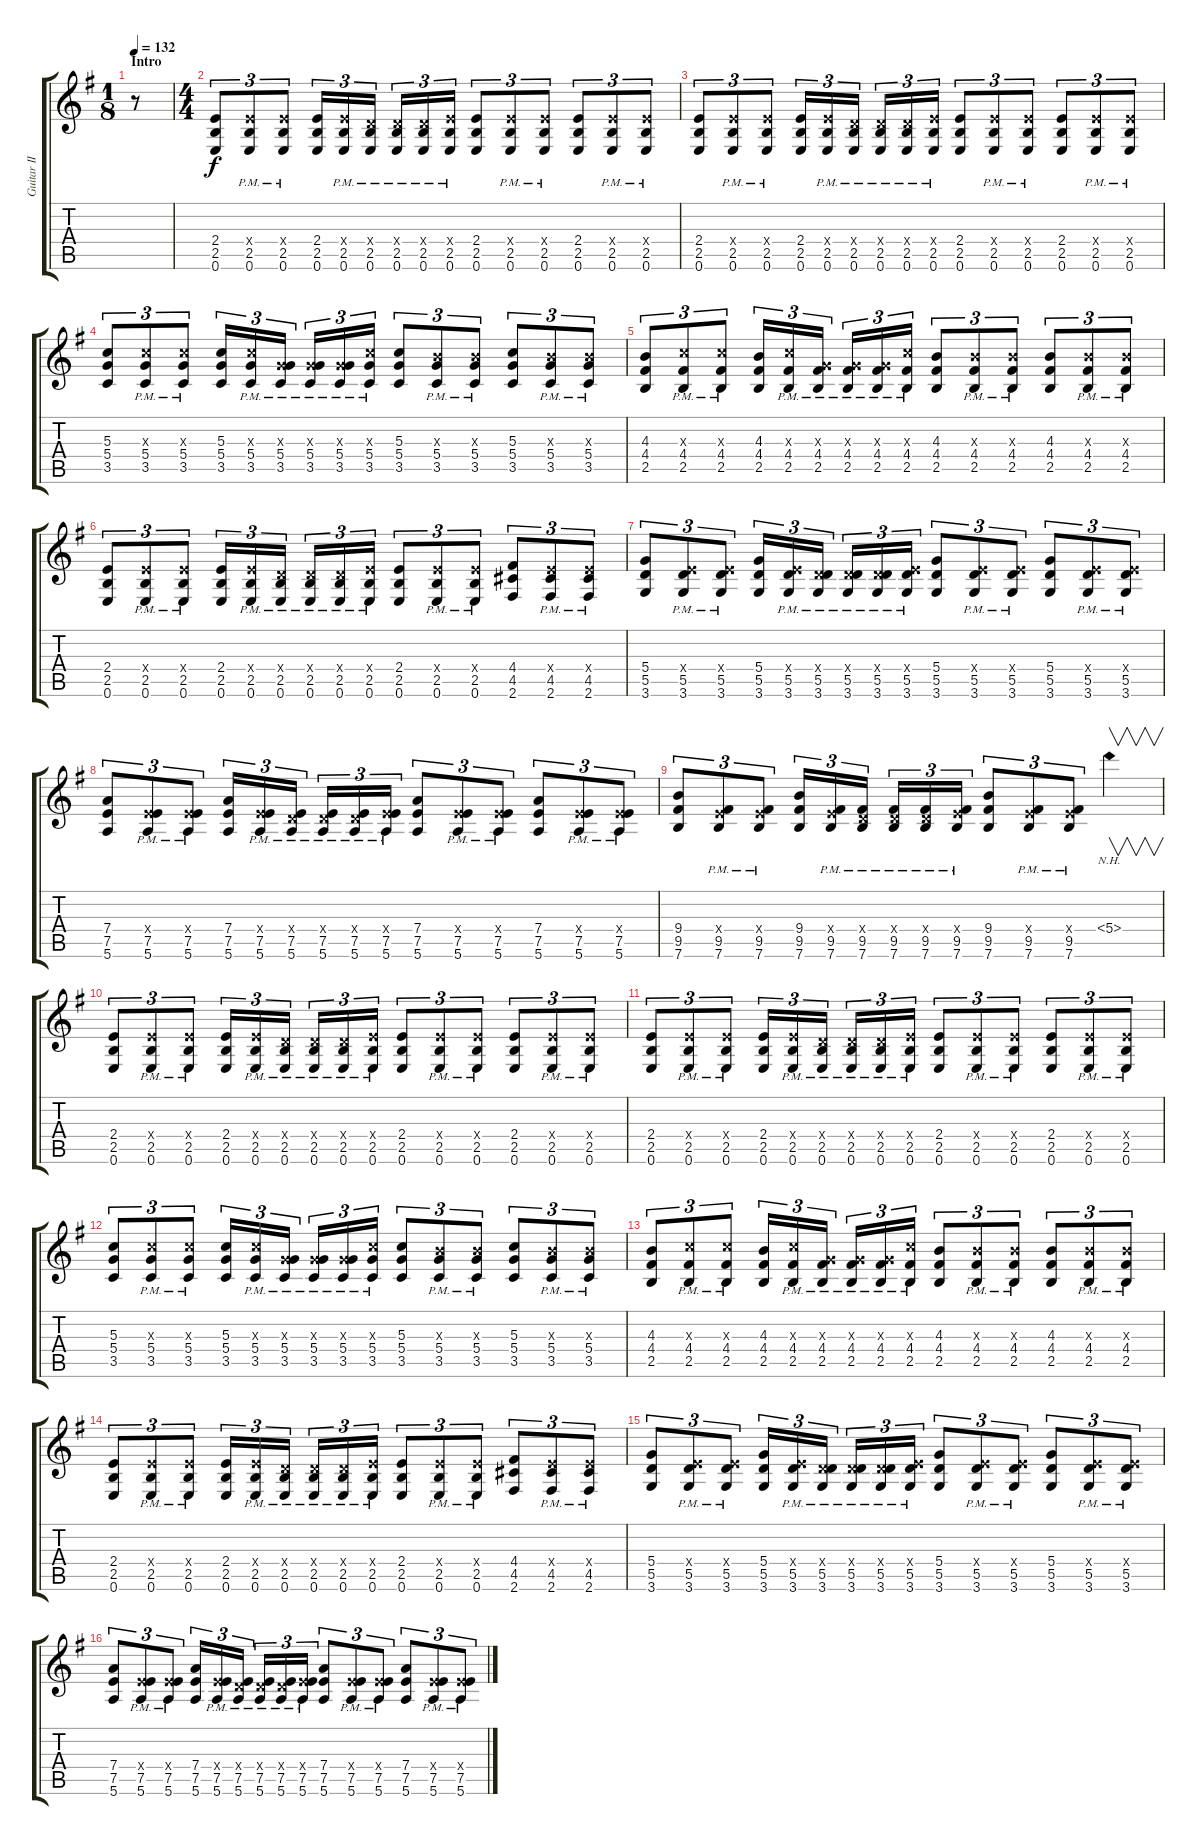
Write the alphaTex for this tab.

\track ("Guitar II - Ad Sluijter" "Guitar II ") {instrument distortionguitar}
\staff {score tabs}
\tuning (E4 B3 G3 D3 A2 E2) {hide}
\ts (1 8)
\section ("" "Intro")
\tempo 132
\clef g2
\ks g
r.8{dy f instrument distortionguitar} |
\ts (4 4)
(2.4 2.5 0.6).8{tu (3 2)} (2.4{x} 2.5{pm} 0.6{pm}).8{tu (3 2)} (2.4{x} 2.5{pm} 0.6{pm}).8{tu (3 2)} (2.4 2.5 0.6).16{tu (3 2)} (2.4{x} 2.5{pm} 0.6{pm}).16{tu (3 2)} (0.4{x} 2.5{pm} 0.6{pm}).16{tu (3 2)} (0.4{x} 2.5{pm} 0.6{pm}).16{tu (3 2)} (0.4{x} 2.5{pm} 0.6{pm}).16{tu (3 2)} (2.4{x} 2.5{pm} 0.6{pm}).16{tu (3 2)} (2.4 2.5 0.6).8{tu (3 2)} (2.4{x} 2.5{pm} 0.6{pm}).8{tu (3 2)} (2.4{x} 2.5{pm} 0.6{pm}).8{tu (3 2)} (2.4 2.5 0.6).8{tu (3 2)} (2.4{x} 2.5{pm} 0.6{pm}).8{tu (3 2)} (2.4{x} 2.5{pm} 0.6{pm}).8{tu (3 2)} |
(2.4 2.5 0.6).8{tu (3 2)} (2.4{x} 2.5{pm} 0.6{pm}).8{tu (3 2)} (2.4{x} 2.5{pm} 0.6{pm}).8{tu (3 2)} (2.4 2.5 0.6).16{tu (3 2)} (2.4{x} 2.5{pm} 0.6{pm}).16{tu (3 2)} (0.4{x} 2.5{pm} 0.6{pm}).16{tu (3 2)} (0.4{x} 2.5{pm} 0.6{pm}).16{tu (3 2)} (0.4{x} 2.5{pm} 0.6{pm}).16{tu (3 2)} (2.4{x} 2.5{pm} 0.6{pm}).16{tu (3 2)} (2.4 2.5 0.6).8{tu (3 2)} (2.4{x} 2.5{pm} 0.6{pm}).8{tu (3 2)} (2.4{x} 2.5{pm} 0.6{pm}).8{tu (3 2)} (2.4 2.5 0.6).8{tu (3 2)} (2.4{x} 2.5{pm} 0.6{pm}).8{tu (3 2)} (2.4{x} 2.5{pm} 0.6{pm}).8{tu (3 2)} |
(5.3 5.4 3.5).8{tu (3 2)} (5.3{x} 5.4{pm} 3.5{pm}).8{tu (3 2)} (5.3{x} 5.4{pm} 3.5{pm}).8{tu (3 2)} (5.3 5.4 3.5).16{tu (3 2)} (5.3{x} 5.4{pm} 3.5{pm}).16{tu (3 2)} (0.3{x} 5.4{pm} 3.5{pm}).16{tu (3 2)} (0.3{x} 5.4{pm} 3.5{pm}).16{tu (3 2)} (0.3{x} 5.4{pm} 3.5{pm}).16{tu (3 2)} (5.3{x} 5.4{pm} 3.5{pm}).16{tu (3 2)} (5.3 5.4 3.5).8{tu (3 2)} (4.3{x} 5.4{pm} 3.5{pm}).8{tu (3 2)} (4.3{x} 5.4{pm} 3.5{pm}).8{tu (3 2)} (5.3 5.4 3.5).8{tu (3 2)} (4.3{x} 5.4{pm} 3.5{pm}).8{tu (3 2)} (4.3{x} 5.4{pm} 3.5{pm}).8{tu (3 2)} |
(4.3 4.4 2.5).8{tu (3 2)} (5.3{x} 4.4{pm} 2.5{pm}).8{tu (3 2)} (5.3{x} 4.4{pm} 2.5{pm}).8{tu (3 2)} (4.3 4.4 2.5).16{tu (3 2)} (5.3{x} 4.4{pm} 2.5{pm}).16{tu (3 2)} (0.3{x} 4.4{pm} 2.5{pm}).16{tu (3 2)} (0.3{x} 4.4{pm} 2.5{pm}).16{tu (3 2)} (0.3{x} 4.4{pm} 2.5{pm}).16{tu (3 2)} (5.3{x} 4.4{pm} 2.5{pm}).16{tu (3 2)} (4.3 4.4 2.5).8{tu (3 2)} (4.3{x} 4.4{pm} 2.5{pm}).8{tu (3 2)} (4.3{x} 4.4{pm} 2.5{pm}).8{tu (3 2)} (4.3 4.4 2.5).8{tu (3 2)} (4.3{x} 4.4{pm} 2.5{pm}).8{tu (3 2)} (4.3{x} 4.4{pm} 2.5{pm}).8{tu (3 2)} |
(2.4 2.5 0.6).8{tu (3 2)} (2.4{x} 2.5{pm} 0.6{pm}).8{tu (3 2)} (2.4{x} 2.5{pm} 0.6{pm}).8{tu (3 2)} (2.4 2.5 0.6).16{tu (3 2)} (2.4{x} 2.5{pm} 0.6{pm}).16{tu (3 2)} (0.4{x} 2.5{pm} 0.6{pm}).16{tu (3 2)} (0.4{x} 2.5{pm} 0.6{pm}).16{tu (3 2)} (0.4{x} 2.5{pm} 0.6{pm}).16{tu (3 2)} (2.4{x} 2.5{pm} 0.6{pm}).16{tu (3 2)} (2.4 2.5 0.6).8{tu (3 2)} (2.4{x} 2.5{pm} 0.6{pm}).8{tu (3 2)} (2.4{x} 2.5{pm} 0.6{pm}).8{tu (3 2)} (4.4 4.5 2.6).8{tu (3 2)} (2.4{x} 4.5{pm} 2.6{pm}).8{tu (3 2)} (2.4{x} 4.5{pm} 2.6{pm}).8{tu (3 2)} |
(5.4 5.5 3.6).8{tu (3 2)} (2.4{x} 5.5{pm} 3.6{pm}).8{tu (3 2)} (2.4{x} 5.5{pm} 3.6{pm}).8{tu (3 2)} (5.4 5.5 3.6).16{tu (3 2)} (2.4{x} 5.5{pm} 3.6{pm}).16{tu (3 2)} (0.4{x} 5.5{pm} 3.6{pm}).16{tu (3 2)} (0.4{x} 5.5{pm} 3.6{pm}).16{tu (3 2)} (0.4{x} 5.5{pm} 3.6{pm}).16{tu (3 2)} (2.4{x} 5.5{pm} 3.6{pm}).16{tu (3 2)} (5.4 5.5 3.6).8{tu (3 2)} (2.4{x} 5.5{pm} 3.6{pm}).8{tu (3 2)} (2.4{x} 5.5{pm} 3.6{pm}).8{tu (3 2)} (5.4 5.5 3.6).8{tu (3 2)} (2.4{x} 5.5{pm} 3.6{pm}).8{tu (3 2)} (2.4{x} 5.5{pm} 3.6{pm}).8{tu (3 2)} |
(7.4 7.5 5.6).8{tu (3 2)} (2.4{x} 7.5{pm} 5.6{pm}).8{tu (3 2)} (2.4{x} 7.5{pm} 5.6{pm}).8{tu (3 2)} (7.4 7.5 5.6).16{tu (3 2)} (2.4{x} 7.5{pm} 5.6{pm}).16{tu (3 2)} (0.4{x} 7.5{pm} 5.6{pm}).16{tu (3 2)} (0.4{x} 7.5{pm} 5.6{pm}).16{tu (3 2)} (0.4{x} 7.5{pm} 5.6{pm}).16{tu (3 2)} (2.4{x} 7.5{pm} 5.6{pm}).16{tu (3 2)} (7.4 7.5 5.6).8{tu (3 2)} (2.4{x} 7.5{pm} 5.6{pm}).8{tu (3 2)} (2.4{x} 7.5{pm} 5.6{pm}).8{tu (3 2)} (7.4 7.5 5.6).8{tu (3 2)} (2.4{x} 7.5{pm} 5.6{pm}).8{tu (3 2)} (2.4{x} 7.5{pm} 5.6{pm}).8{tu (3 2)} |
(9.4 9.5 7.6).8{tu (3 2)} (2.4{x} 9.5{pm} 7.6{pm}).8{tu (3 2)} (2.4{x} 9.5{pm} 7.6{pm}).8{tu (3 2)} (9.4 9.5 7.6).16{tu (3 2)} (2.4{x} 9.5{pm} 7.6{pm}).16{tu (3 2)} (0.4{x} 9.5{pm} 7.6{pm}).16{tu (3 2)} (0.4{x} 9.5{pm} 7.6{pm}).16{tu (3 2)} (0.4{x} 9.5{pm} 7.6{pm}).16{tu (3 2)} (2.4{x} 9.5{pm} 7.6{pm}).16{tu (3 2)} (9.4 9.5 7.6).8{tu (3 2)} (2.4{x} 9.5{pm} 7.6{pm}).8{tu (3 2)} (2.4{x} 9.5{pm} 7.6{pm}).8{tu (3 2)} 5.4{nh}.4{v} |
(2.4 2.5 0.6).8{tu (3 2)} (2.4{x} 2.5{pm} 0.6{pm}).8{tu (3 2)} (2.4{x} 2.5{pm} 0.6{pm}).8{tu (3 2)} (2.4 2.5 0.6).16{tu (3 2)} (2.4{x} 2.5{pm} 0.6{pm}).16{tu (3 2)} (0.4{x} 2.5{pm} 0.6{pm}).16{tu (3 2)} (0.4{x} 2.5{pm} 0.6{pm}).16{tu (3 2)} (0.4{x} 2.5{pm} 0.6{pm}).16{tu (3 2)} (2.4{x} 2.5{pm} 0.6{pm}).16{tu (3 2)} (2.4 2.5 0.6).8{tu (3 2)} (2.4{x} 2.5{pm} 0.6{pm}).8{tu (3 2)} (2.4{x} 2.5{pm} 0.6{pm}).8{tu (3 2)} (2.4 2.5 0.6).8{tu (3 2)} (2.4{x} 2.5{pm} 0.6{pm}).8{tu (3 2)} (2.4{x} 2.5{pm} 0.6{pm}).8{tu (3 2)} |
(2.4 2.5 0.6).8{tu (3 2)} (2.4{x} 2.5{pm} 0.6{pm}).8{tu (3 2)} (2.4{x} 2.5{pm} 0.6{pm}).8{tu (3 2)} (2.4 2.5 0.6).16{tu (3 2)} (2.4{x} 2.5{pm} 0.6{pm}).16{tu (3 2)} (0.4{x} 2.5{pm} 0.6{pm}).16{tu (3 2)} (0.4{x} 2.5{pm} 0.6{pm}).16{tu (3 2)} (0.4{x} 2.5{pm} 0.6{pm}).16{tu (3 2)} (2.4{x} 2.5{pm} 0.6{pm}).16{tu (3 2)} (2.4 2.5 0.6).8{tu (3 2)} (2.4{x} 2.5{pm} 0.6{pm}).8{tu (3 2)} (2.4{x} 2.5{pm} 0.6{pm}).8{tu (3 2)} (2.4 2.5 0.6).8{tu (3 2)} (2.4{x} 2.5{pm} 0.6{pm}).8{tu (3 2)} (2.4{x} 2.5{pm} 0.6{pm}).8{tu (3 2)} |
(5.3 5.4 3.5).8{tu (3 2)} (5.3{x} 5.4{pm} 3.5{pm}).8{tu (3 2)} (5.3{x} 5.4{pm} 3.5{pm}).8{tu (3 2)} (5.3 5.4 3.5).16{tu (3 2)} (5.3{x} 5.4{pm} 3.5{pm}).16{tu (3 2)} (0.3{x} 5.4{pm} 3.5{pm}).16{tu (3 2)} (0.3{x} 5.4{pm} 3.5{pm}).16{tu (3 2)} (0.3{x} 5.4{pm} 3.5{pm}).16{tu (3 2)} (5.3{x} 5.4{pm} 3.5{pm}).16{tu (3 2)} (5.3 5.4 3.5).8{tu (3 2)} (4.3{x} 5.4{pm} 3.5{pm}).8{tu (3 2)} (4.3{x} 5.4{pm} 3.5{pm}).8{tu (3 2)} (5.3 5.4 3.5).8{tu (3 2)} (4.3{x} 5.4{pm} 3.5{pm}).8{tu (3 2)} (4.3{x} 5.4{pm} 3.5{pm}).8{tu (3 2)} |
(4.3 4.4 2.5).8{tu (3 2)} (5.3{x} 4.4{pm} 2.5{pm}).8{tu (3 2)} (5.3{x} 4.4{pm} 2.5{pm}).8{tu (3 2)} (4.3 4.4 2.5).16{tu (3 2)} (5.3{x} 4.4{pm} 2.5{pm}).16{tu (3 2)} (0.3{x} 4.4{pm} 2.5{pm}).16{tu (3 2)} (0.3{x} 4.4{pm} 2.5{pm}).16{tu (3 2)} (0.3{x} 4.4{pm} 2.5{pm}).16{tu (3 2)} (5.3{x} 4.4{pm} 2.5{pm}).16{tu (3 2)} (4.3 4.4 2.5).8{tu (3 2)} (4.3{x} 4.4{pm} 2.5{pm}).8{tu (3 2)} (4.3{x} 4.4{pm} 2.5{pm}).8{tu (3 2)} (4.3 4.4 2.5).8{tu (3 2)} (4.3{x} 4.4{pm} 2.5{pm}).8{tu (3 2)} (4.3{x} 4.4{pm} 2.5{pm}).8{tu (3 2)} |
(2.4 2.5 0.6).8{tu (3 2)} (2.4{x} 2.5{pm} 0.6{pm}).8{tu (3 2)} (2.4{x} 2.5{pm} 0.6{pm}).8{tu (3 2)} (2.4 2.5 0.6).16{tu (3 2)} (2.4{x} 2.5{pm} 0.6{pm}).16{tu (3 2)} (0.4{x} 2.5{pm} 0.6{pm}).16{tu (3 2)} (0.4{x} 2.5{pm} 0.6{pm}).16{tu (3 2)} (0.4{x} 2.5{pm} 0.6{pm}).16{tu (3 2)} (2.4{x} 2.5{pm} 0.6{pm}).16{tu (3 2)} (2.4 2.5 0.6).8{tu (3 2)} (2.4{x} 2.5{pm} 0.6{pm}).8{tu (3 2)} (2.4{x} 2.5{pm} 0.6{pm}).8{tu (3 2)} (4.4 4.5 2.6).8{tu (3 2)} (2.4{x} 4.5{pm} 2.6{pm}).8{tu (3 2)} (2.4{x} 4.5{pm} 2.6{pm}).8{tu (3 2)} |
(5.4 5.5 3.6).8{tu (3 2)} (2.4{x} 5.5{pm} 3.6{pm}).8{tu (3 2)} (2.4{x} 5.5{pm} 3.6{pm}).8{tu (3 2)} (5.4 5.5 3.6).16{tu (3 2)} (2.4{x} 5.5{pm} 3.6{pm}).16{tu (3 2)} (0.4{x} 5.5{pm} 3.6{pm}).16{tu (3 2)} (0.4{x} 5.5{pm} 3.6{pm}).16{tu (3 2)} (0.4{x} 5.5{pm} 3.6{pm}).16{tu (3 2)} (2.4{x} 5.5{pm} 3.6{pm}).16{tu (3 2)} (5.4 5.5 3.6).8{tu (3 2)} (2.4{x} 5.5{pm} 3.6{pm}).8{tu (3 2)} (2.4{x} 5.5{pm} 3.6{pm}).8{tu (3 2)} (5.4 5.5 3.6).8{tu (3 2)} (2.4{x} 5.5{pm} 3.6{pm}).8{tu (3 2)} (2.4{x} 5.5{pm} 3.6{pm}).8{tu (3 2)} |
(7.4 7.5 5.6).8{tu (3 2)} (2.4{x} 7.5{pm} 5.6{pm}).8{tu (3 2)} (2.4{x} 7.5{pm} 5.6{pm}).8{tu (3 2)} (7.4 7.5 5.6).16{tu (3 2)} (2.4{x} 7.5{pm} 5.6{pm}).16{tu (3 2)} (0.4{x} 7.5{pm} 5.6{pm}).16{tu (3 2)} (0.4{x} 7.5{pm} 5.6{pm}).16{tu (3 2)} (0.4{x} 7.5{pm} 5.6{pm}).16{tu (3 2)} (2.4{x} 7.5{pm} 5.6{pm}).16{tu (3 2)} (7.4 7.5 5.6).8{tu (3 2)} (2.4{x} 7.5{pm} 5.6{pm}).8{tu (3 2)} (2.4{x} 7.5{pm} 5.6{pm}).8{tu (3 2)} (7.4 7.5 5.6).8{tu (3 2)} (2.4{x} 7.5{pm} 5.6{pm}).8{tu (3 2)} (2.4{x} 7.5{pm} 5.6{pm}).8{tu (3 2)}
